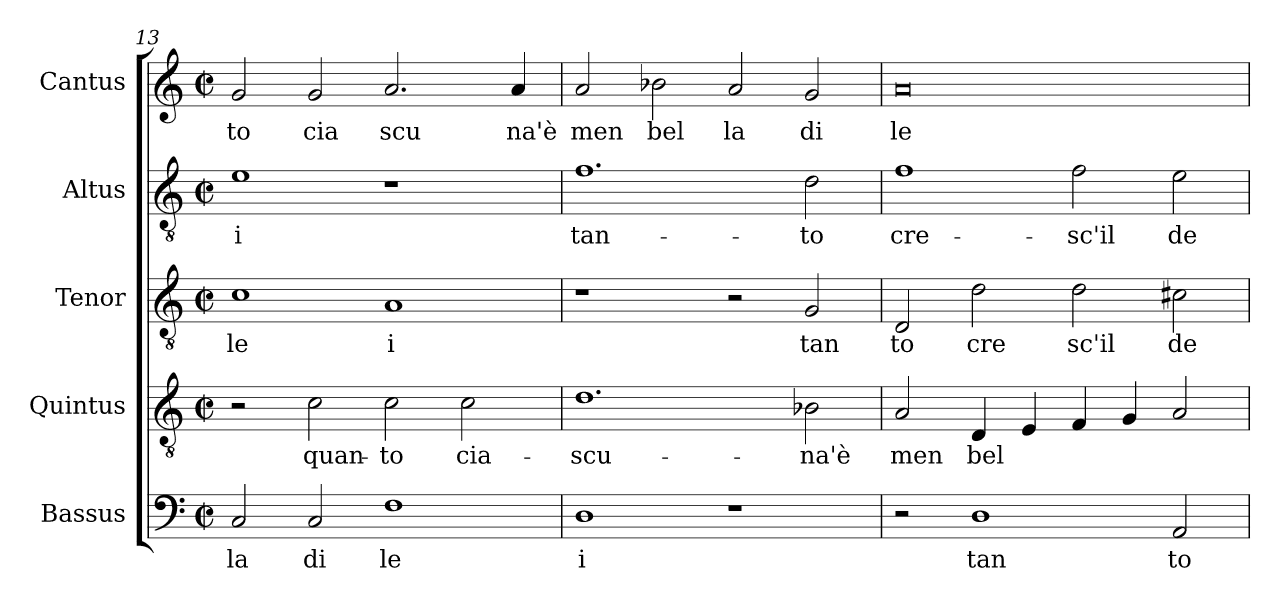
**kern	**text	**kern	**text	**kern	**text	**kern	**text	**kern	**text
*part5	*part5	*part4	*part4	*part3	*part3	*part2	*part2	*part1	*part1
*staff5	*staff5	*staff4	*staff4	*staff3	*staff3	*staff2	*staff2	*staff1	*staff1
*I"Bassus	*	*I"Quintus	*	*I"Tenor	*	*I"Altus	*	*I"Cantus	*
*clefF4	*	*clefGv2	*	*clefGv2	*	*clefGv2	*	*clefG2	*
*k[]	*	*k[]	*	*k[]	*	*k[]	*	*k[]	*
*C:	*	*C:	*	*C:	*	*C:	*	*C:	*
*M2/2	*	*M2/2	*	*M2/2	*	*M2/2	*	*M2/2	*
*met(c|)	*	*met(c|)	*	*met(c|)	*	*met(c|)	*	*met(c|)	*
=13	=13	=13	=13	=13	=13	=13	=13	=13	=13
!	!LO:LY:b:cj	!	!	!	!LO:LY:b:cj	!	!LO:LY:b:cj	!	!LO:LY:b:cj
2C/	la	2r	.	1c	le	1e	-i	2g/	to
!	!LO:LY:b:cj	!	!LO:LY:b	!	!	!	!	!	!LO:LY:b:cj
2C/	di	2c\	quan-	.	.	.	.	2g/	cia
!	!LO:LY:b:cj	!	!LO:LY:b	!	!LO:LY:b:cj	!	!	!	!LO:LY:b:cj
1F	le	2c\	-to	1A	i	1r	.	2.a/	scu
!	!	!	!LO:LY:b	!	!	!	!	!	!
.	.	2c\	cia-	.	.	.	.	.	.
!	!	!	!	!	!	!	!	!	!LO:LY:b:cj
.	.	.	.	.	.	.	.	4a/	na'è
=14	=14	=14	=14	=14	=14	=14	=14	=14	=14
!	!LO:LY:b:cj	!	!LO:LY:b	!	!	!	!LO:LY:b:cj	!	!LO:LY:b:cj
1D	i	1.d	-scu-	1r	.	1.f	tan-	2a/	men
!	!	!	!	!	!	!	!	!	!LO:LY:b:cj
.	.	.	.	.	.	.	.	2b-X\	bel
!	!	!	!	!	!	!	!	!	!LO:LY:b:cj
1r	.	.	.	2r	.	.	.	2a/	la
!	!	!	!LO:LY:b	!	!LO:LY:b:cj	!	!LO:LY:b:cj	!	!LO:LY:b:cj
.	.	2B-X\	-na'è	2G/	tan	2d\	-to	2g/	di
=15	=15	=15	=15	=15	=15	=15	=15	=15	=15
!	!	!	!LO:LY:b	!	!LO:LY:b:cj	!	!LO:LY:b:cj	!	!LO:LY:b:cj
2r	.	2A/	men	2D/	to	1f	cre-	0a	le
!	!LO:LY:b:cj	!	!LO:LY:b	!	!LO:LY:b:cj	!	!	!	!
1D	tan	4D/	bel-	2d\	cre	.	.	.	.
!	!	!	!LO:LY:b	!	!	!	!	!	!
.	.	4E/	--	.	.	.	.	.	.
!	!	!	!LO:LY:b	!	!LO:LY:b:cj	!	!LO:LY:b:cj	!	!
.	.	4F/	--	2d\	sc'il	2f\	-sc'il	.	.
!	!	!	!LO:LY:b	!	!	!	!	!	!
.	.	4G/	--	.	.	.	.	.	.
!	!LO:LY:b:cj	!	!LO:LY:b	!	!LO:LY:b:cj	!	!LO:LY:b:cj	!	!
2AA/	to	2A/	--	2c#\	de	2e\	de-	.	.
=	=	=	=	=	=	=	=	=	=
*-	*-	*-	*-	*-	*-	*-	*-	*-	*-
